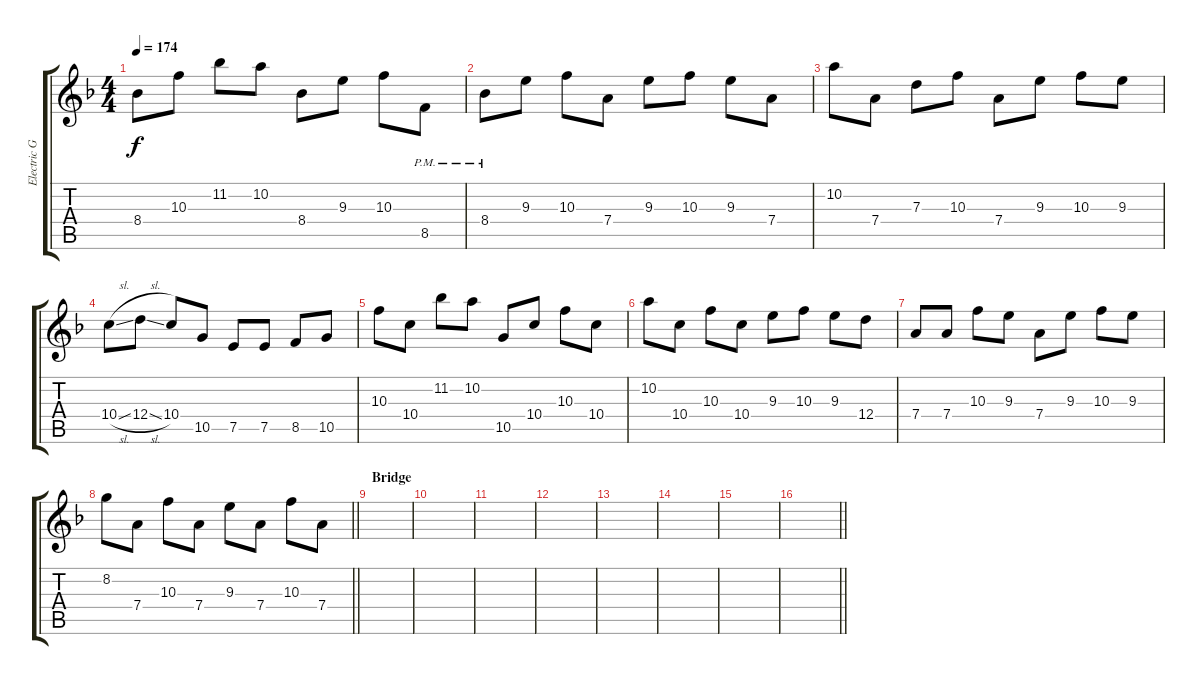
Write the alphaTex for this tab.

\track ("Electric Guitar 3" "Electric G") {instrument overdrivenguitar}
\staff {score tabs}
\tuning (E4 B3 G3 D3 A2 D2) {hide}
\ts (4 4)
\tempo 174
\clef g2
\ks dminor
8.4.8{dy f} 10.3.8 11.2.8 10.2.8 8.4.8 9.3.8 10.3.8 8.5{pm}.8 |
8.4{pm}.8 9.3.8 10.3.8 7.4.8 9.3.8 10.3.8 9.3.8 7.4.8 |
10.2.8 7.4.8 7.3.8 10.3.8 7.4.8 9.3.8 10.3.8 9.3.8 |
10.4{sl}.8 12.4{sl}.8 10.4.8 10.5.8 7.5.8 7.5.8 8.5.8 10.5.8 |
10.3.8 10.4.8 11.2.8 10.2.8 10.5.8 10.4.8 10.3.8 10.4.8 |
10.2.8 10.4.8 10.3.8 10.4.8 9.3.8 10.3.8 9.3.8 12.4.8 |
7.4.8 7.4.8 10.3.8 9.3.8 7.4.8 9.3.8 10.3.8 9.3.8 |
\barLineRight lightlight
8.2.8 7.4.8 10.3.8 7.4.8 9.3.8 7.4.8 10.3.8 7.4.8 |
\section ("" "Bridge")
|
|
|
|
|
|
|
\barLineRight lightlight
